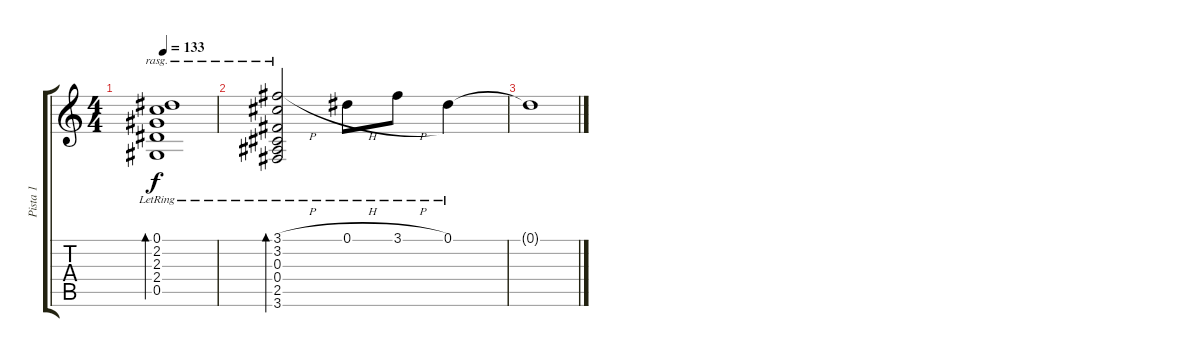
\track ("Pista 1" "Pista 1") {instrument acousticguitarsteel}
\staff {score tabs}
\tuning (Eb4 Bb3 Gb3 Db3 Ab2 Eb2) {hide}
\ts (4 4)
\tempo 133
\clef g2
\ks c
(0.1{lr} 2.2{lr} 2.3{lr} 2.4{lr} 0.5{lr}).1{bd 240 rasg ii dy f} |
(3.1{h lr} 3.2{lr} 0.3{lr} 0.4{lr} 2.5{lr} 3.6{lr}).2{bd 240 rasg ii} 0.1{h lr}.8 3.1{h lr}.8 0.1{lr}.4 |
0.1{t}.1
